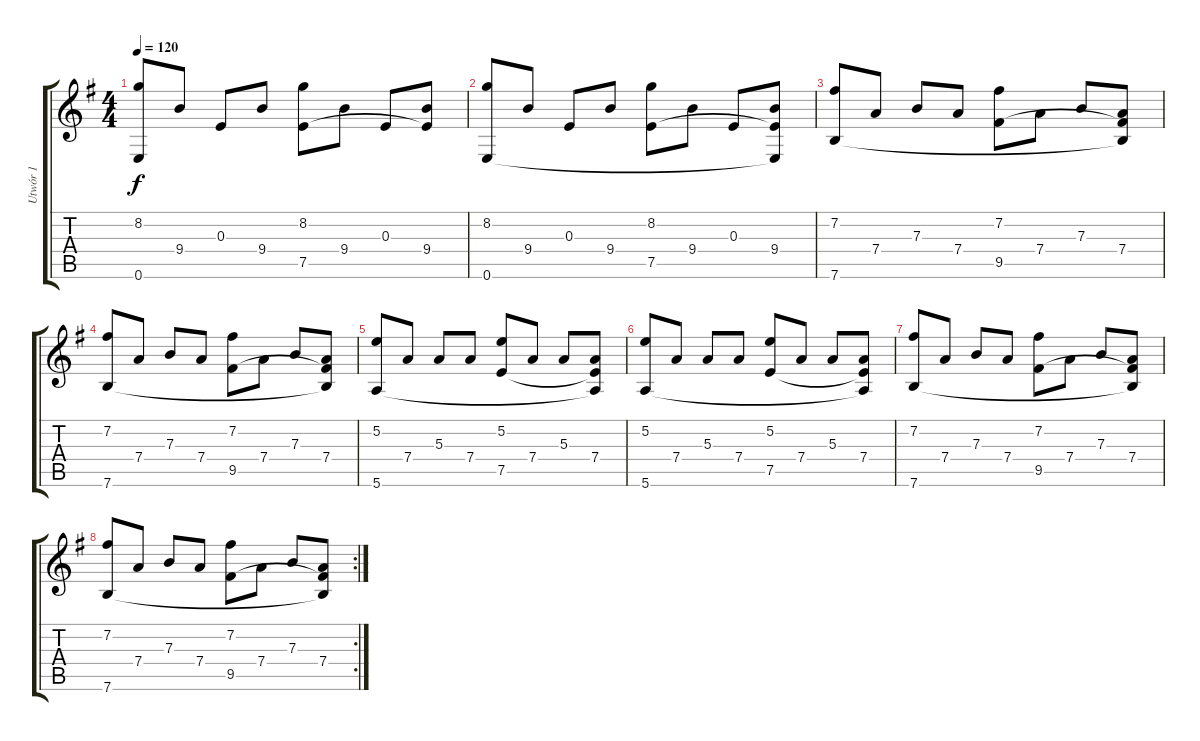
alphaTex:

\track ("Utwór 1" "Utwór 1") {instrument acousticguitarnylon}
\staff {score tabs}
\tuning (E4 B3 E3 D3 A2 E2) {hide}
\ts (4 4)
\tempo 120
\clef g2
\ks eminor
(8.2 0.6).8{dy f instrument acousticguitarnylon} 9.4.8 0.3.8 9.4.8 (8.2 7.5).8 9.4.8 0.3.8 (9.4 7.5{t}).8 |
(8.2 0.6).8 9.4.8 0.3.8 9.4.8 (8.2 7.5).8 9.4.8 0.3.8 (9.4 7.5{t} 0.6{t}).8 |
(7.2 7.6).8 7.4.8 7.3.8 7.4.8 (7.2 9.5).8 7.4.8 7.3.8 (7.4 9.5{t} 7.6{t}).8 |
(7.2 7.6).8 7.4.8 7.3.8 7.4.8 (7.2 9.5).8 7.4.8 7.3.8 (7.4 9.5{t} 7.6{t}).8 |
(5.2 5.6).8 7.4.8 5.3.8 7.4.8 (5.2 7.5).8 7.4.8 5.3.8 (7.4 7.5{t} 5.6{t}).8 |
(5.2 5.6).8 7.4.8 5.3.8 7.4.8 (5.2 7.5).8 7.4.8 5.3.8 (7.4 7.5{t} 5.6{t}).8 |
(7.2 7.6).8 7.4.8 7.3.8 7.4.8 (7.2 9.5).8 7.4.8 7.3.8 (7.4 9.5{t} 7.6{t}).8 |
\rc 2
(7.2 7.6).8 7.4.8 7.3.8 7.4.8 (7.2 9.5).8 7.4.8 7.3.8 (7.4 9.5{t} 7.6{t}).8
